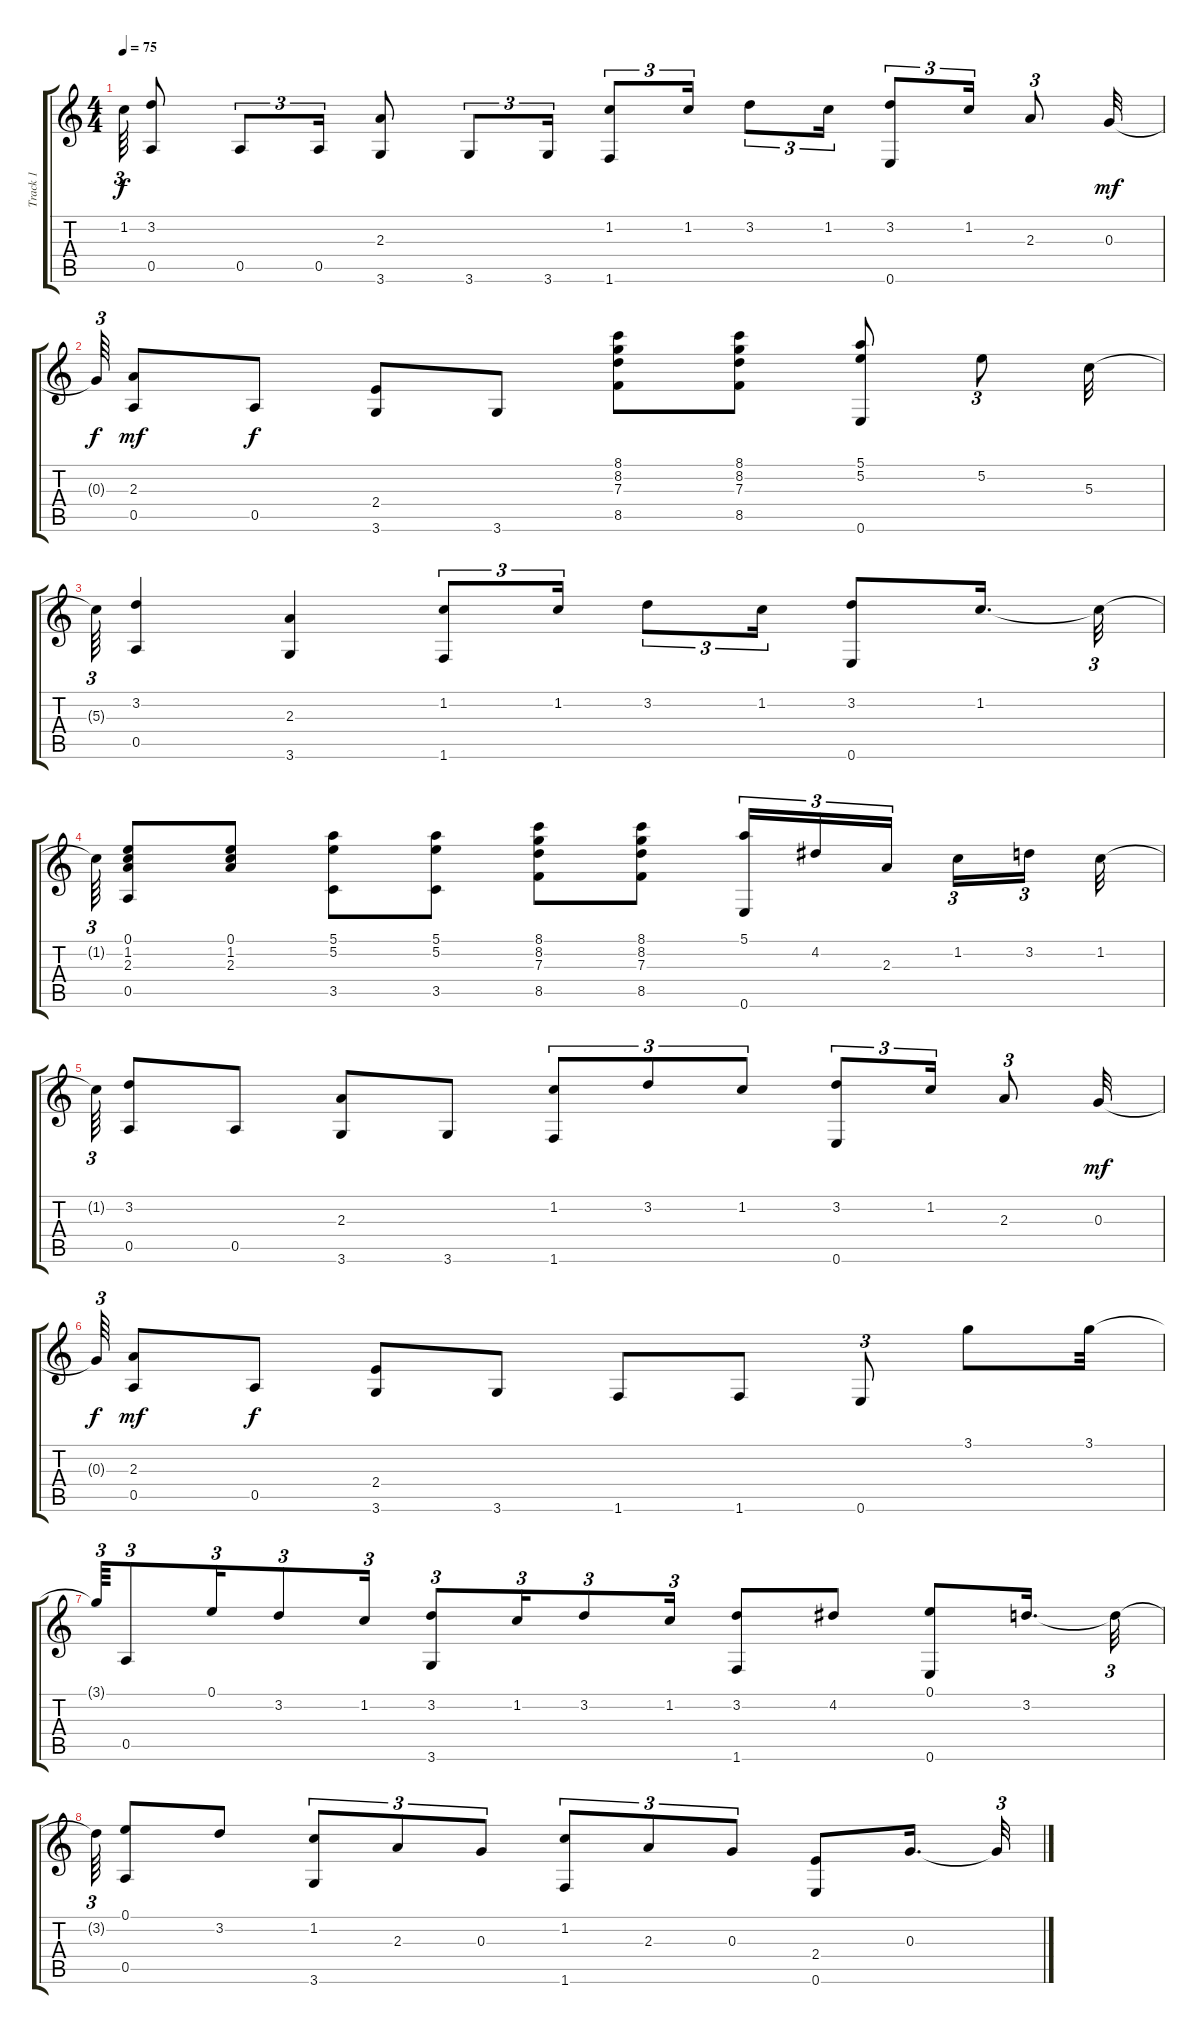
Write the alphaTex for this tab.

\track ("Track 1" "Track 1") {instrument acousticguitarnylon}
\staff {score tabs}
\tuning (E4 B3 G3 D3 A2 E2) {hide}
\ts (4 4)
\tempo 75
\clef g2
\ks c
1.2{t}.64{tu (3 2) dy f} (3.2 0.5).8 0.5.8{tu (3 2)} 0.5.16{tu (3 2)} (2.3 3.6).8 3.6.8{tu (3 2)} 3.6.16{tu (3 2)} (1.2 1.6).8{tu (3 2)} 1.2.16{tu (3 2)} 3.2.8{tu (3 2)} 1.2.16{tu (3 2)} (3.2 0.6).8{tu (3 2)} 1.2.16{tu (3 2)} 2.3.8{tu (3 2)} 0.3.32{dy mf} |
0.3{t}.64{tu (3 2) dy f} (2.3 0.5).8{dy mf} 0.5.8{dy f} (2.4 3.6).8 3.6.8 (8.1 8.2 7.3 8.5).8 (8.1 8.2 7.3 8.5).8 (5.1 5.2 0.6).8 5.2.8{tu (3 2)} 5.3.32 |
5.3{t}.64{tu (3 2)} (3.2 0.5).4 (2.3 3.6).4 (1.2 1.6).8{tu (3 2)} 1.2.16{tu (3 2)} 3.2.8{tu (3 2)} 1.2.16{tu (3 2)} (3.2 0.6).8 1.2.16{d} 1.2{t}.32{tu (3 2)} |
1.2{t}.64{tu (3 2)} (0.1 1.2 2.3 0.5).8 (0.1 1.2 2.3).8 (5.1 5.2 3.5).8 (5.1 5.2 3.5).8 (8.1 8.2 7.3 8.5).8 (8.1 8.2 7.3 8.5).8 (5.1 0.6).16{tu (3 2)} 4.2.16{tu (3 2)} 2.3.16{tu (3 2) beam splitsecondary} 1.2.16{tu (3 2)} 3.2.16{tu (3 2) beam splitsecondary} 1.2.32 |
1.2{t}.64{tu (3 2)} (3.2 0.5).8 0.5.8 (2.3 3.6).8 3.6.8 (1.2 1.6).8{tu (3 2)} 3.2.8{tu (3 2)} 1.2.8{tu (3 2)} (3.2 0.6).8{tu (3 2)} 1.2.16{tu (3 2)} 2.3.8{tu (3 2)} 0.3.32{dy mf} |
0.3{t}.64{tu (3 2) dy f} (2.3 0.5).8{dy mf} 0.5.8{dy f} (2.4 3.6).8 3.6.8 1.6.8 1.6.8 0.6.8{tu (3 2)} 3.1.8 3.1.32 |
3.1{t}.64{tu (3 2)} 0.5.8{tu (3 2)} 0.1.16{tu (3 2)} 3.2.8{tu (3 2)} 1.2.16{tu (3 2)} (3.2 3.6).8{tu (3 2)} 1.2.16{tu (3 2)} 3.2.8{tu (3 2)} 1.2.16{tu (3 2)} (3.2 1.6).8 4.2.8 (0.1 0.6).8 3.2.16{d} 3.2{t}.32{tu (3 2)} |
3.2{t}.64{tu (3 2)} (0.1 0.5).8 3.2.8 (1.2 3.6).8{tu (3 2)} 2.3.8{tu (3 2)} 0.3.8{tu (3 2)} (1.2 1.6).8{tu (3 2)} 2.3.8{tu (3 2)} 0.3.8{tu (3 2)} (2.4 0.6).8 0.3.16{d} 0.3{t}.32{tu (3 2)}
